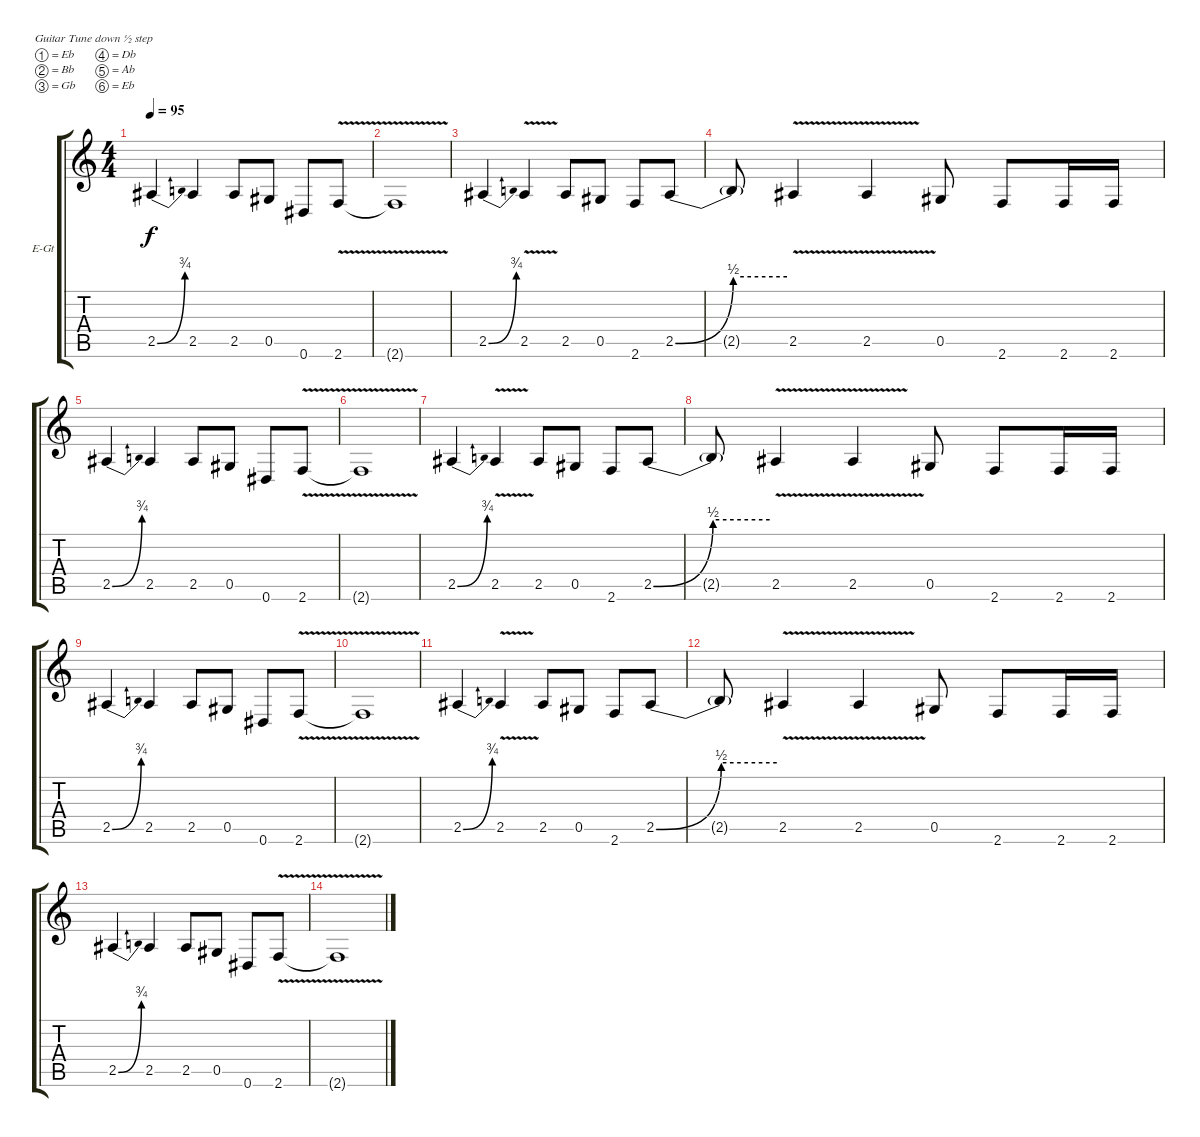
\bracketExtendMode groupsimilarinstruments
\firstSystemTrackNameOrientation horizontal
\otherSystemsTrackNameOrientation horizontal
\track ("Lead + Talk Box" "E-Gt") {instrument distortionguitar}
\staff {score tabs}
\tuning (Eb4 Bb3 Gb3 Db3 Ab2 Eb2)
\ts (4 4)
\tempo 95
\clef g2
\ks c
2.5{be (bend 0 0 60 3)}.4{dy f} 2.5.4 2.5.8 0.5.8 0.6.8 2.6{v}.8 |
2.6{v t}.1 |
2.5{be (bend 0 0 60 3)}.4 2.5{v}.4 2.5.8 0.5.8 2.6.8 2.5{be (bend 0 0 60 2)}.8 |
2.5{be (hold 0 2 60 2) t}.8 2.5{v}.4 2.5{v}.4 0.5.8 2.6.8 2.6.16 2.6.16 |
2.5{be (bend 0 0 60 3)}.4 2.5.4 2.5.8 0.5.8 0.6.8 2.6{v}.8 |
2.6{v t}.1 |
2.5{be (bend 0 0 60 3)}.4 2.5{v}.4 2.5.8 0.5.8 2.6.8 2.5{be (bend 0 0 60 2)}.8 |
2.5{be (hold 0 2 60 2) t}.8 2.5{v}.4 2.5{v}.4 0.5.8 2.6.8 2.6.16 2.6.16 |
2.5{be (bend 0 0 60 3)}.4 2.5.4 2.5.8 0.5.8 0.6.8 2.6{v}.8 |
2.6{v t}.1 |
2.5{be (bend 0 0 60 3)}.4 2.5{v}.4 2.5.8 0.5.8 2.6.8 2.5{be (bend 0 0 60 2)}.8 |
2.5{be (hold 0 2 60 2) t}.8 2.5{v}.4 2.5{v}.4 0.5.8 2.6.8 2.6.16 2.6.16 |
2.5{be (bend 0 0 60 3)}.4 2.5.4 2.5.8 0.5.8 0.6.8 2.6{v}.8 |
2.6{v t}.1
